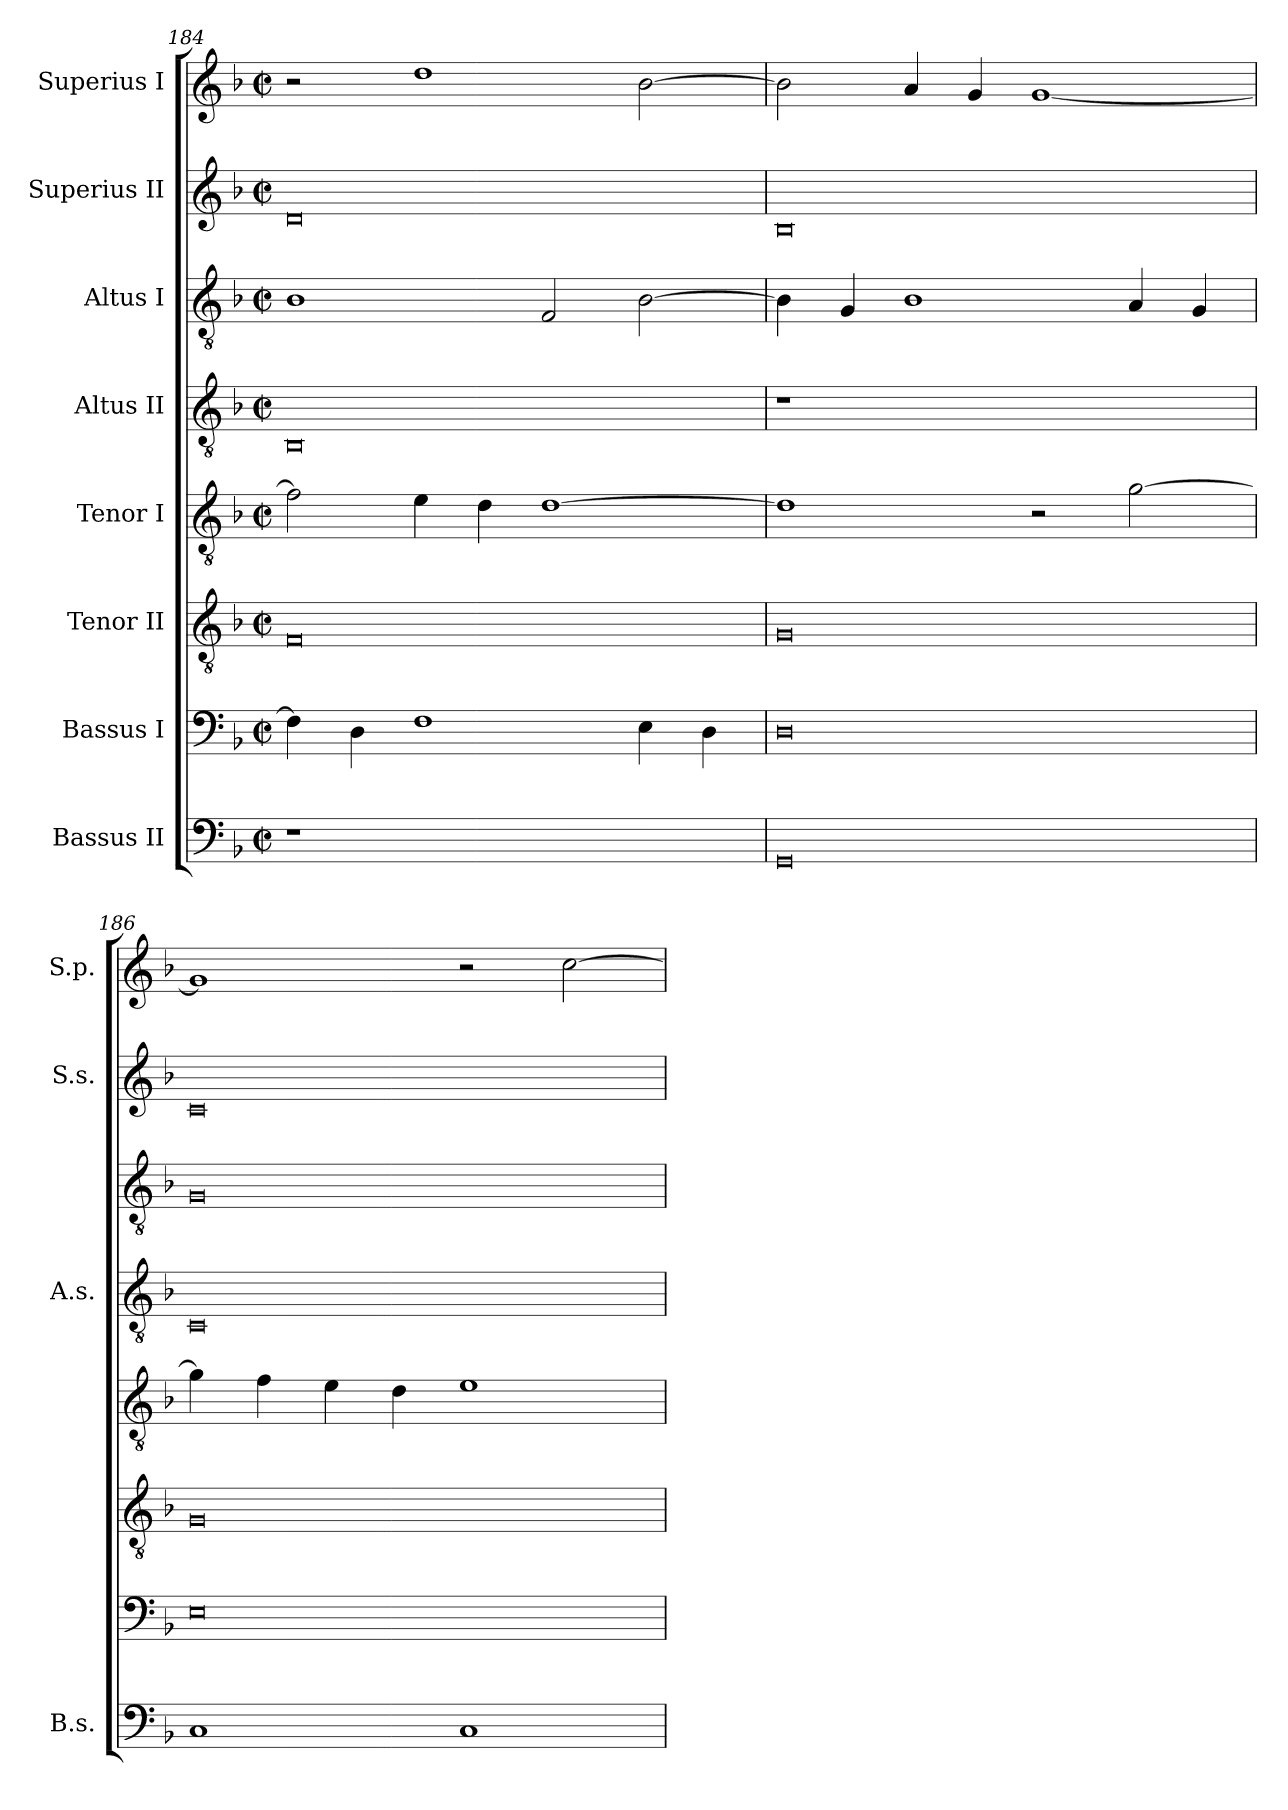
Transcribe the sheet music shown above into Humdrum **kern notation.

**kern	**kern	**kern	**kern	**kern	**kern	**kern	**kern
*part8	*part7	*part6	*part5	*part4	*part3	*part2	*part1
*staff8	*staff7	*staff6	*staff5	*staff4	*staff3	*staff2	*staff1
*I"Bassus II	*I"Bassus I	*I"Tenor II	*I"Tenor I	*I"Altus II	*I"Altus I	*I"Superius II	*I"Superius I
*I'B.s.	*	*	*	*I'A.s.	*	*I'S.s.	*I'S.p.
*clefF4	*clefF4	*clefGv2	*clefGv2	*clefGv2	*clefGv2	*clefG2	*clefG2
*	*	*ITrd7c12	*ITrd7c12	*ITrd7c12	*ITrd7c12	*	*
*k[b-]	*k[b-]	*k[b-]	*k[b-]	*k[b-]	*k[b-]	*k[b-]	*k[b-]
*F:	*F:	*F:	*F:	*F:	*F:	*F:	*F:
*M2/2	*M2/2	*M2/2	*M2/2	*M2/2	*M2/2	*M2/2	*M2/2
*met(c|)	*met(c|)	*met(c|)	*met(c|)	*met(c|)	*met(c|)	*met(c|)	*met(c|)
=184	=184	=184	=184	=184	=184	=184	=184
!LO:N:vis=1	!	!	!	!	!	!	!
1r	4Fi\]	0FFi	2Fi\]	0BBB-i	1BB-i	0di	2r
.	4Di\	.	.	.	.	.	.
.	1Fi	.	4Ei\	.	.	.	1ddi
.	.	.	4Di\	.	.	.	.
1ryy	.	.	[>1Di	.	2FFi/	.	.
.	4Ei\	.	.	.	[>2BB-i\	.	[>2b-i\
.	4Di\	.	.	.	.	.	.
=185	=185	=185	=185	=185	=185	=185	=185
!	!	!	!	!LO:N:vis=1	!	!	!
0GGi	0Di	0GGi	1Di]	1r	4BB-i\]	0B-i	2b-i\]
.	.	.	.	.	4GGi/	.	.
.	.	.	.	.	1BB-i	.	4ai/
.	.	.	.	.	.	.	4gi/
.	.	.	2r	1ryy	.	.	[<1gi
.	.	.	[>2Gi\	.	4AAi/	.	.
.	.	.	.	.	4GGi/	.	.
!!LO:PB:g=z
=186	=186	=186	=186	=186	=186	=186	=186
1Ci	0Ei	0GGi	4Gi\]	0CCi	0GGi	0ci	1gi]
.	.	.	4Fi\	.	.	.	.
.	.	.	4Ei\	.	.	.	.
.	.	.	4Di\	.	.	.	.
1Ci	.	.	1Ei	.	.	.	2r
.	.	.	.	.	.	.	[>2cci\
=	=	=	=	=	=	=	=
*-	*-	*-	*-	*-	*-	*-	*-
